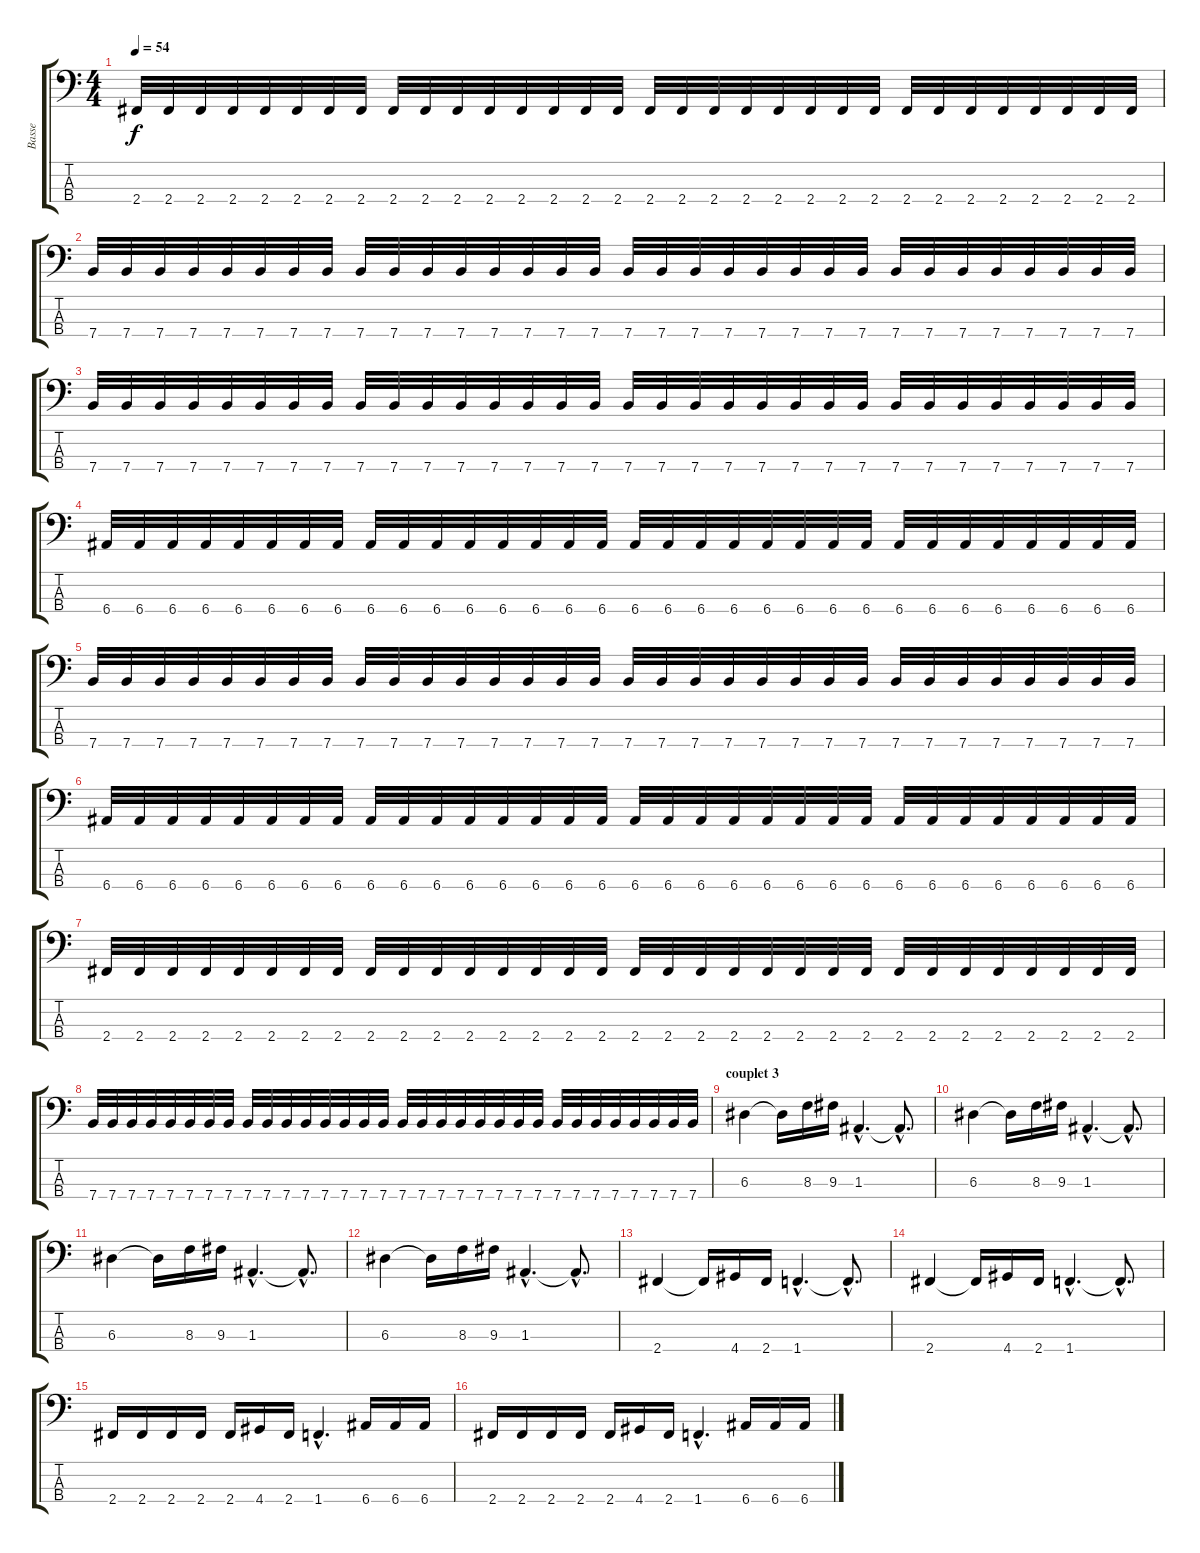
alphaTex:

\track ("Basse" "Basse") {instrument electricbassfinger}
\staff {score tabs}
\tuning (G2 D2 A1 E1) {hide}
\ts (4 4)
\tempo 54
\clef f4
\ks c
2.4.32{dy f} 2.4.32 2.4.32 2.4.32 2.4.32 2.4.32 2.4.32 2.4.32 2.4.32 2.4.32 2.4.32 2.4.32 2.4.32 2.4.32 2.4.32 2.4.32 2.4.32 2.4.32 2.4.32 2.4.32 2.4.32 2.4.32 2.4.32 2.4.32 2.4.32 2.4.32 2.4.32 2.4.32 2.4.32 2.4.32 2.4.32 2.4.32 |
7.4.32 7.4.32 7.4.32 7.4.32 7.4.32 7.4.32 7.4.32 7.4.32 7.4.32 7.4.32 7.4.32 7.4.32 7.4.32 7.4.32 7.4.32 7.4.32 7.4.32 7.4.32 7.4.32 7.4.32 7.4.32 7.4.32 7.4.32 7.4.32 7.4.32 7.4.32 7.4.32 7.4.32 7.4.32 7.4.32 7.4.32 7.4.32 |
7.4.32 7.4.32 7.4.32 7.4.32 7.4.32 7.4.32 7.4.32 7.4.32 7.4.32 7.4.32 7.4.32 7.4.32 7.4.32 7.4.32 7.4.32 7.4.32 7.4.32 7.4.32 7.4.32 7.4.32 7.4.32 7.4.32 7.4.32 7.4.32 7.4.32 7.4.32 7.4.32 7.4.32 7.4.32 7.4.32 7.4.32 7.4.32 |
6.4.32 6.4.32 6.4.32 6.4.32 6.4.32 6.4.32 6.4.32 6.4.32 6.4.32 6.4.32 6.4.32 6.4.32 6.4.32 6.4.32 6.4.32 6.4.32 6.4.32 6.4.32 6.4.32 6.4.32 6.4.32 6.4.32 6.4.32 6.4.32 6.4.32 6.4.32 6.4.32 6.4.32 6.4.32 6.4.32 6.4.32 6.4.32 |
7.4.32 7.4.32 7.4.32 7.4.32 7.4.32 7.4.32 7.4.32 7.4.32 7.4.32 7.4.32 7.4.32 7.4.32 7.4.32 7.4.32 7.4.32 7.4.32 7.4.32 7.4.32 7.4.32 7.4.32 7.4.32 7.4.32 7.4.32 7.4.32 7.4.32 7.4.32 7.4.32 7.4.32 7.4.32 7.4.32 7.4.32 7.4.32 |
6.4.32 6.4.32 6.4.32 6.4.32 6.4.32 6.4.32 6.4.32 6.4.32 6.4.32 6.4.32 6.4.32 6.4.32 6.4.32 6.4.32 6.4.32 6.4.32 6.4.32 6.4.32 6.4.32 6.4.32 6.4.32 6.4.32 6.4.32 6.4.32 6.4.32 6.4.32 6.4.32 6.4.32 6.4.32 6.4.32 6.4.32 6.4.32 |
2.4.32 2.4.32 2.4.32 2.4.32 2.4.32 2.4.32 2.4.32 2.4.32 2.4.32 2.4.32 2.4.32 2.4.32 2.4.32 2.4.32 2.4.32 2.4.32 2.4.32 2.4.32 2.4.32 2.4.32 2.4.32 2.4.32 2.4.32 2.4.32 2.4.32 2.4.32 2.4.32 2.4.32 2.4.32 2.4.32 2.4.32 2.4.32 |
7.4.32 7.4.32 7.4.32 7.4.32 7.4.32 7.4.32 7.4.32 7.4.32 7.4.32 7.4.32 7.4.32 7.4.32 7.4.32 7.4.32 7.4.32 7.4.32 7.4.32 7.4.32 7.4.32 7.4.32 7.4.32 7.4.32 7.4.32 7.4.32 7.4.32 7.4.32 7.4.32 7.4.32 7.4.32 7.4.32 7.4.32 7.4.32 |
\section ("" "couplet 3")
6.3.4 6.3{t}.16 8.3.16 9.3.16 1.3{hac}.4{d} 1.3{hac t}.8{d} |
6.3.4 6.3{t}.16 8.3.16 9.3.16 1.3{hac}.4{d} 1.3{hac t}.8{d} |
6.3.4 6.3{t}.16 8.3.16 9.3.16 1.3{hac}.4{d} 1.3{hac t}.8{d} |
6.3.4 6.3{t}.16 8.3.16 9.3.16 1.3{hac}.4{d} 1.3{hac t}.8{d} |
2.4.4 2.4{t}.16 4.4.16 2.4.16 1.4{hac}.4{d} 1.4{hac t}.8{d} |
2.4.4 2.4{t}.16 4.4.16 2.4.16 1.4{hac}.4{d} 1.4{hac t}.8{d} |
2.4.16 2.4.16 2.4.16 2.4.16 2.4.16 4.4.16 2.4.16 1.4{hac}.4{d} 6.4.16 6.4.16 6.4.16 |
2.4.16 2.4.16 2.4.16 2.4.16 2.4.16 4.4.16 2.4.16 1.4{hac}.4{d} 6.4.16 6.4.16 6.4.16
